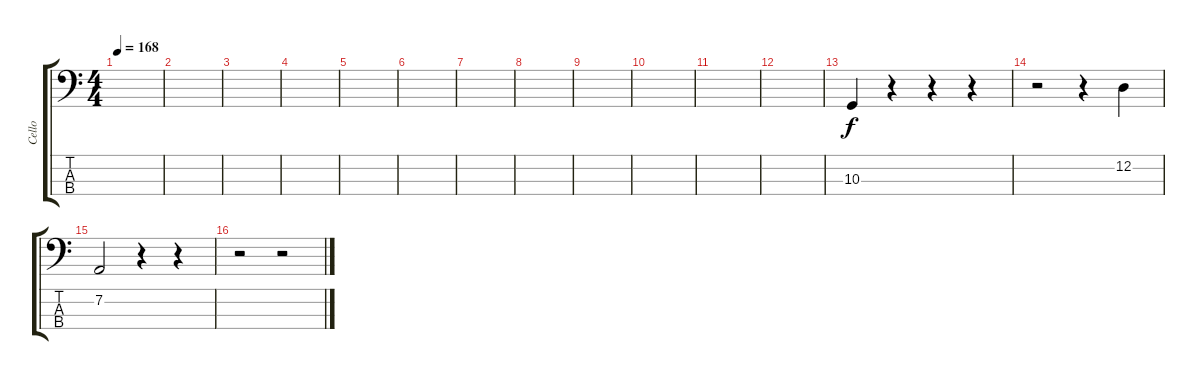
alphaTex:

\track ("Cello" "Cello") {instrument dulcimer}
\staff {score tabs}
\tuning (G2 D2 A1 E1) {hide}
\ts (4 4)
\tempo 168
\clef f4
\ks c
|
|
|
|
|
|
|
|
|
|
|
|
10.3.4 r.4 r.4 r.4 |
r.2 r.4 12.2.4 |
7.2.2 r.4 r.4 |
r.2 r.2
